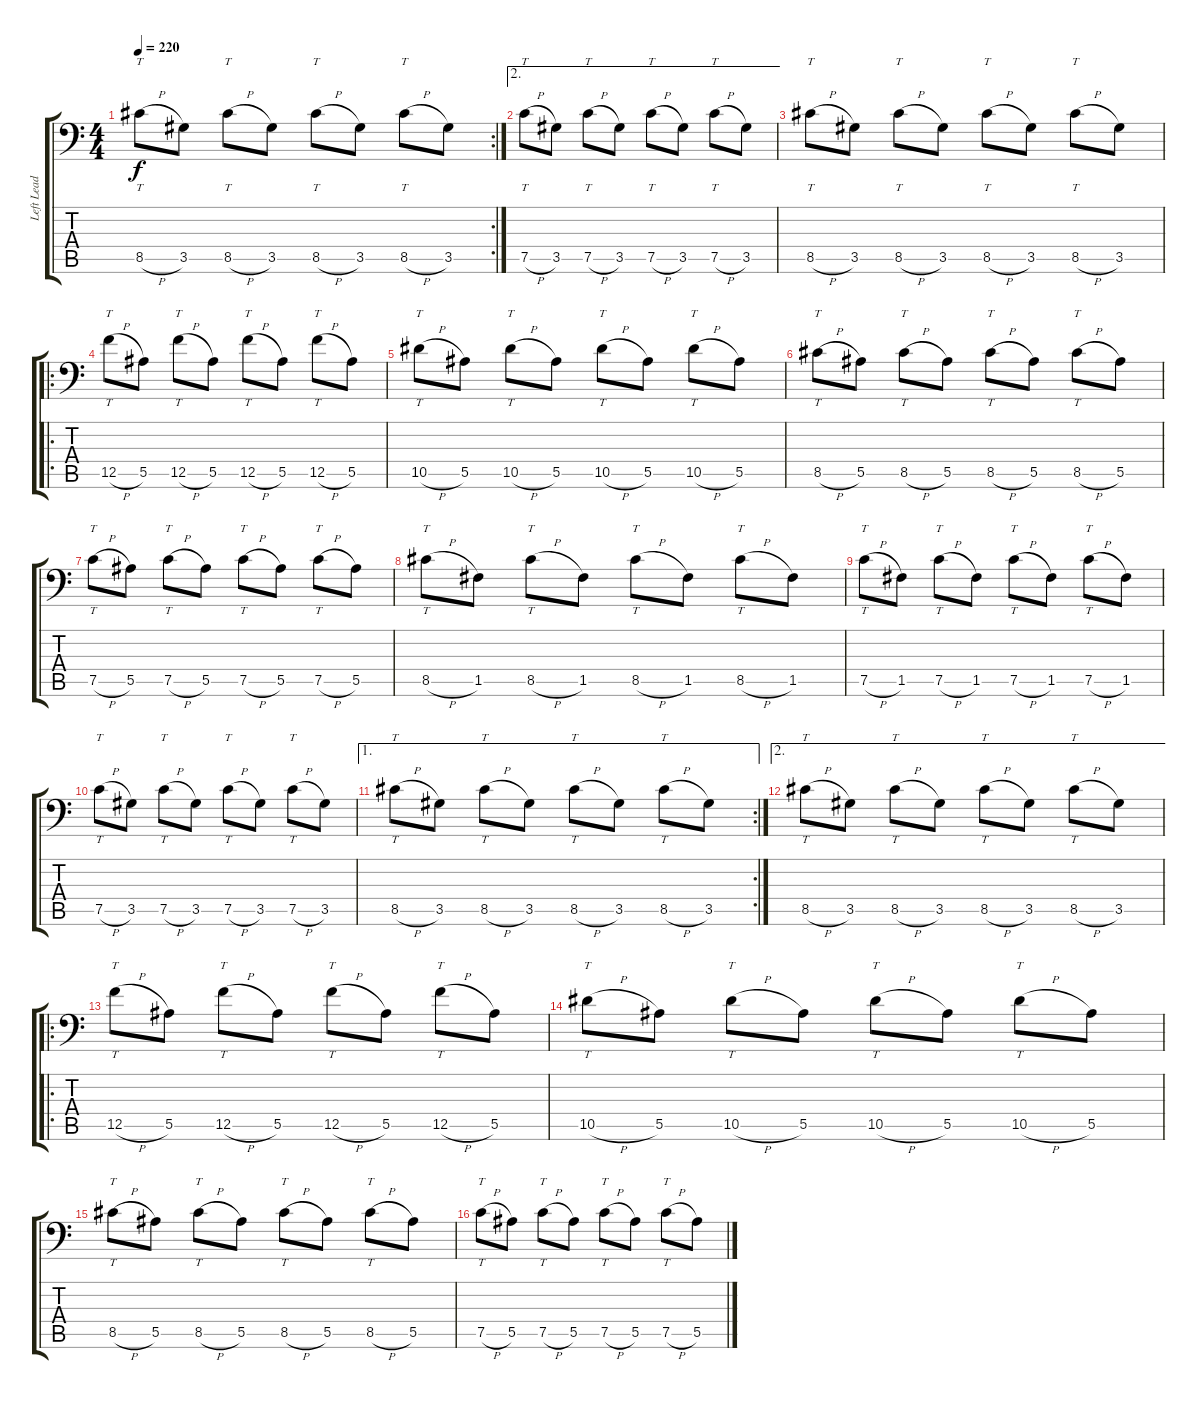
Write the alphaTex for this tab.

\track ("Left Lead Guitar" "Left Lead ") {instrument distortionguitar}
\staff {score tabs}
\tuning (C4 G3 Eb3 Bb2 F2 Bb1) {hide}
\rc 2
\ts (4 4)
\tempo 220
\clef f4
\ks c
8.5{h}.8{tt dy f} 3.5.8 8.5{h}.8{tt} 3.5.8 8.5{h}.8{tt} 3.5.8 8.5{h}.8{tt} 3.5.8 |
\ae 2
7.5{h}.8{tt} 3.5.8 7.5{h}.8{tt} 3.5.8 7.5{h}.8{tt} 3.5.8 7.5{h}.8{tt} 3.5.8 |
8.5{h}.8{tt} 3.5.8 8.5{h}.8{tt} 3.5.8 8.5{h}.8{tt} 3.5.8 8.5{h}.8{tt} 3.5.8 |
\ro
12.5{h}.8{tt} 5.5.8 12.5{h}.8{tt} 5.5.8 12.5{h}.8{tt} 5.5.8 12.5{h}.8{tt} 5.5.8 |
10.5{h}.8{tt} 5.5.8 10.5{h}.8{tt} 5.5.8 10.5{h}.8{tt} 5.5.8 10.5{h}.8{tt} 5.5.8 |
8.5{h}.8{tt} 5.5.8 8.5{h}.8{tt} 5.5.8 8.5{h}.8{tt} 5.5.8 8.5{h}.8{tt} 5.5.8 |
7.5{h}.8{tt} 5.5.8 7.5{h}.8{tt} 5.5.8 7.5{h}.8{tt} 5.5.8 7.5{h}.8{tt} 5.5.8 |
8.5{h}.8{tt} 1.5.8 8.5{h}.8{tt} 1.5.8 8.5{h}.8{tt} 1.5.8 8.5{h}.8{tt} 1.5.8 |
7.5{h}.8{tt} 1.5.8 7.5{h}.8{tt} 1.5.8 7.5{h}.8{tt} 1.5.8 7.5{h}.8{tt} 1.5.8 |
7.5{h}.8{tt} 3.5.8 7.5{h}.8{tt} 3.5.8 7.5{h}.8{tt} 3.5.8 7.5{h}.8{tt} 3.5.8 |
\ae 1
\rc 2
8.5{h}.8{tt} 3.5.8 8.5{h}.8{tt} 3.5.8 8.5{h}.8{tt} 3.5.8 8.5{h}.8{tt} 3.5.8 |
\ae 2
8.5{h}.8{tt} 3.5.8 8.5{h}.8{tt} 3.5.8 8.5{h}.8{tt} 3.5.8 8.5{h}.8{tt} 3.5.8 |
\ro
12.5{h}.8{tt} 5.5.8 12.5{h}.8{tt} 5.5.8 12.5{h}.8{tt} 5.5.8 12.5{h}.8{tt} 5.5.8 |
10.5{h}.8{tt} 5.5.8 10.5{h}.8{tt} 5.5.8 10.5{h}.8{tt} 5.5.8 10.5{h}.8{tt} 5.5.8 |
8.5{h}.8{tt} 5.5.8 8.5{h}.8{tt} 5.5.8 8.5{h}.8{tt} 5.5.8 8.5{h}.8{tt} 5.5.8 |
7.5{h}.8{tt} 5.5.8 7.5{h}.8{tt} 5.5.8 7.5{h}.8{tt} 5.5.8 7.5{h}.8{tt} 5.5.8
